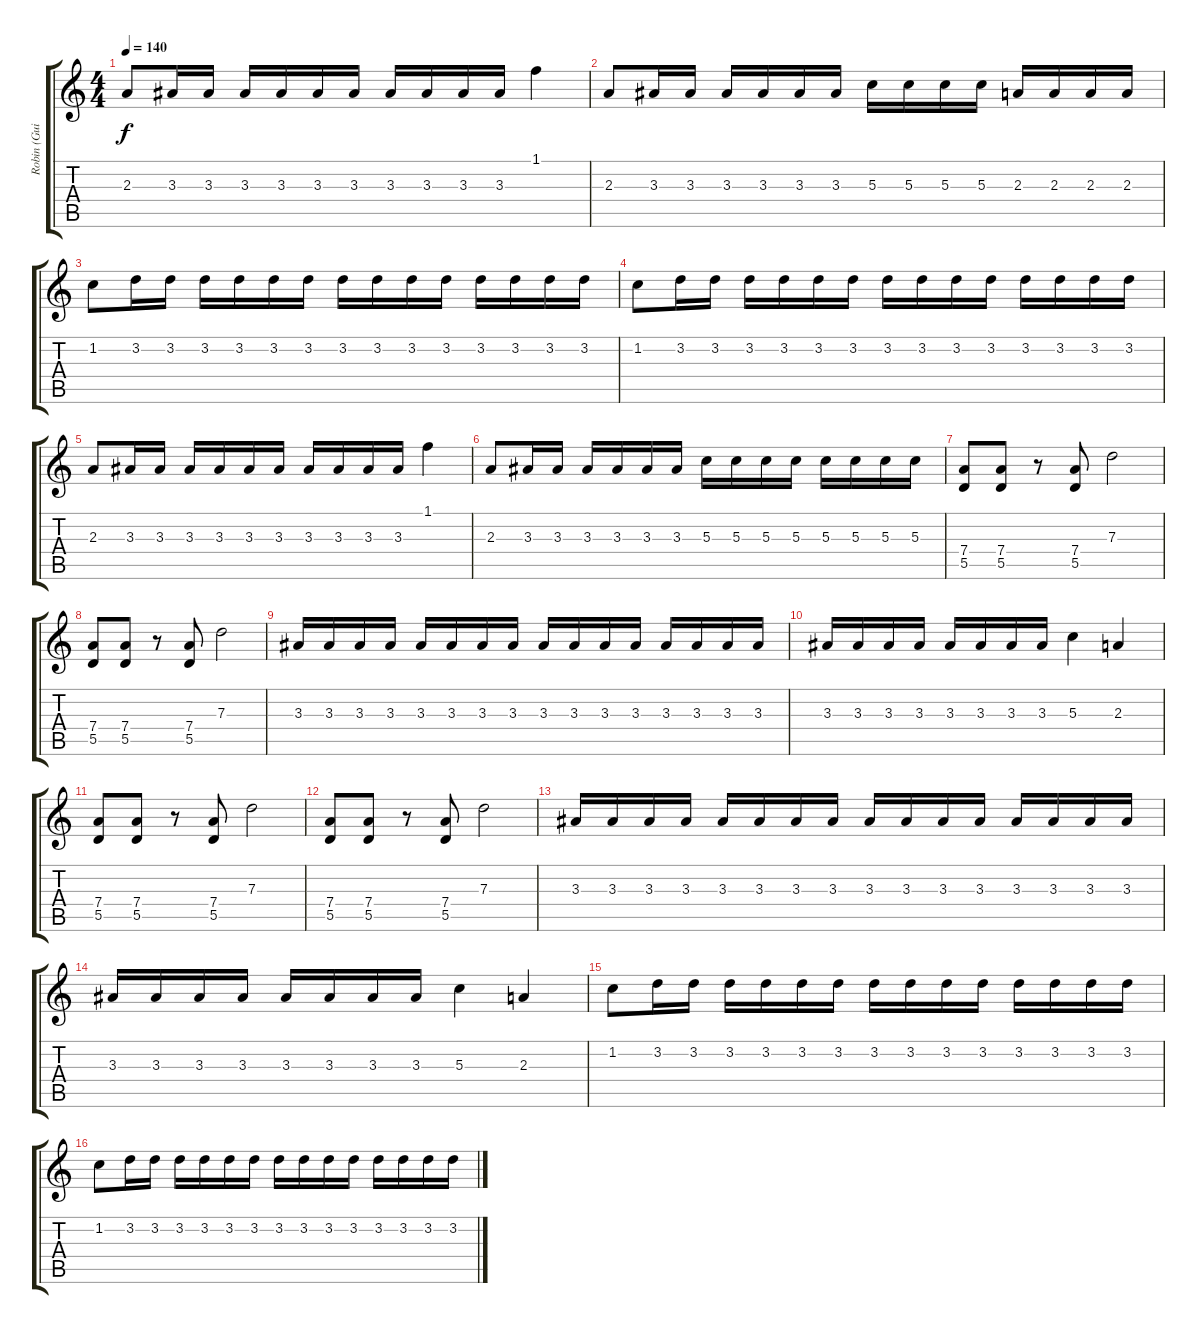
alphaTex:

\track ("Robin (Guitar)" "Robin (Gui") {instrument distortionguitar}
\staff {score tabs}
\tuning (E4 B3 G3 D3 A2 E2) {hide}
\ts (4 4)
\tempo 140
\clef g2
\ks c
2.3.8{dy f} 3.3.16 3.3.16 3.3.16 3.3.16 3.3.16 3.3.16 3.3.16 3.3.16 3.3.16 3.3.16 1.1.4 |
2.3.8 3.3.16 3.3.16 3.3.16 3.3.16 3.3.16 3.3.16 5.3.16 5.3.16 5.3.16 5.3.16 2.3.16 2.3.16 2.3.16 2.3.16 |
1.2.8 3.2.16 3.2.16 3.2.16 3.2.16 3.2.16 3.2.16 3.2.16 3.2.16 3.2.16 3.2.16 3.2.16 3.2.16 3.2.16 3.2.16 |
1.2.8 3.2.16 3.2.16 3.2.16 3.2.16 3.2.16 3.2.16 3.2.16 3.2.16 3.2.16 3.2.16 3.2.16 3.2.16 3.2.16 3.2.16 |
2.3.8 3.3.16 3.3.16 3.3.16 3.3.16 3.3.16 3.3.16 3.3.16 3.3.16 3.3.16 3.3.16 1.1.4 |
2.3.8 3.3.16 3.3.16 3.3.16 3.3.16 3.3.16 3.3.16 5.3.16 5.3.16 5.3.16 5.3.16 5.3.16 5.3.16 5.3.16 5.3.16 |
(7.4 5.5).8 (7.4 5.5).8 r.8 (7.4 5.5).8 7.3.2 |
(7.4 5.5).8 (7.4 5.5).8 r.8 (7.4 5.5).8 7.3.2 |
3.3.16 3.3.16 3.3.16 3.3.16 3.3.16 3.3.16 3.3.16 3.3.16 3.3.16 3.3.16 3.3.16 3.3.16 3.3.16 3.3.16 3.3.16 3.3.16 |
3.3.16 3.3.16 3.3.16 3.3.16 3.3.16 3.3.16 3.3.16 3.3.16 5.3.4 2.3.4 |
(7.4 5.5).8 (7.4 5.5).8 r.8 (7.4 5.5).8 7.3.2 |
(7.4 5.5).8 (7.4 5.5).8 r.8 (7.4 5.5).8 7.3.2 |
3.3.16 3.3.16 3.3.16 3.3.16 3.3.16 3.3.16 3.3.16 3.3.16 3.3.16 3.3.16 3.3.16 3.3.16 3.3.16 3.3.16 3.3.16 3.3.16 |
3.3.16 3.3.16 3.3.16 3.3.16 3.3.16 3.3.16 3.3.16 3.3.16 5.3.4 2.3.4 |
1.2.8 3.2.16 3.2.16 3.2.16 3.2.16 3.2.16 3.2.16 3.2.16 3.2.16 3.2.16 3.2.16 3.2.16 3.2.16 3.2.16 3.2.16 |
1.2.8 3.2.16 3.2.16 3.2.16 3.2.16 3.2.16 3.2.16 3.2.16 3.2.16 3.2.16 3.2.16 3.2.16 3.2.16 3.2.16 3.2.16
